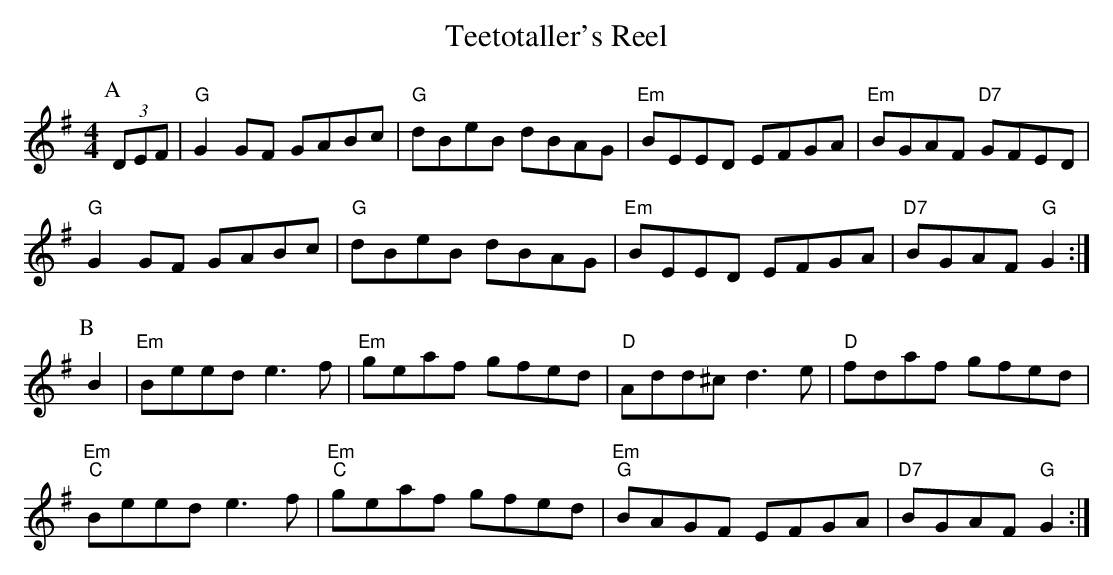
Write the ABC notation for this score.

X:1
T:Teetotaller's Reel
M:4/4
L:1/4
K:G
P:A
(3D/2E/2F/2|"G"GG/2F/2 G/2A/2B/2c/2|"G"d/2B/2e/2B/2 d/2B/2A/2G/2|\
"Em"B/2E/2E/2D/2 E/2F/2G/2A/2|"Em"B/2G/2A/2F/2 "D7"G/2F/2E/2D/2|
"G"GG/2F/2 G/2A/2B/2c/2|"G"d/2B/2e/2B/2 d/2B/2A/2G/2|\
"Em"B/2E/2E/2D/2 E/2F/2G/2A/2|"D7"B/2G/2A/2F/2 "G"G:|
P:B
B|"Em"B/2e/2e/2d/2 e3/2f/2|"Em"g/2e/2a/2f/2 g/2f/2e/2d/2|\
"D"A/2d/2d/2^c/2 d3/2e/2|"D"f/2d/2a/2f/2 g/2f/2e/2d/2|
"Em""C"B/2e/2e/2d/2 e3/2f/2|"Em""C"g/2e/2a/2f/2 g/2f/2e/2d/2|\
"Em""G"B/2A/2G/2F/2 E/2F/2G/2A/2|"D7"B/2G/2A/2F/2 "G"G:|
